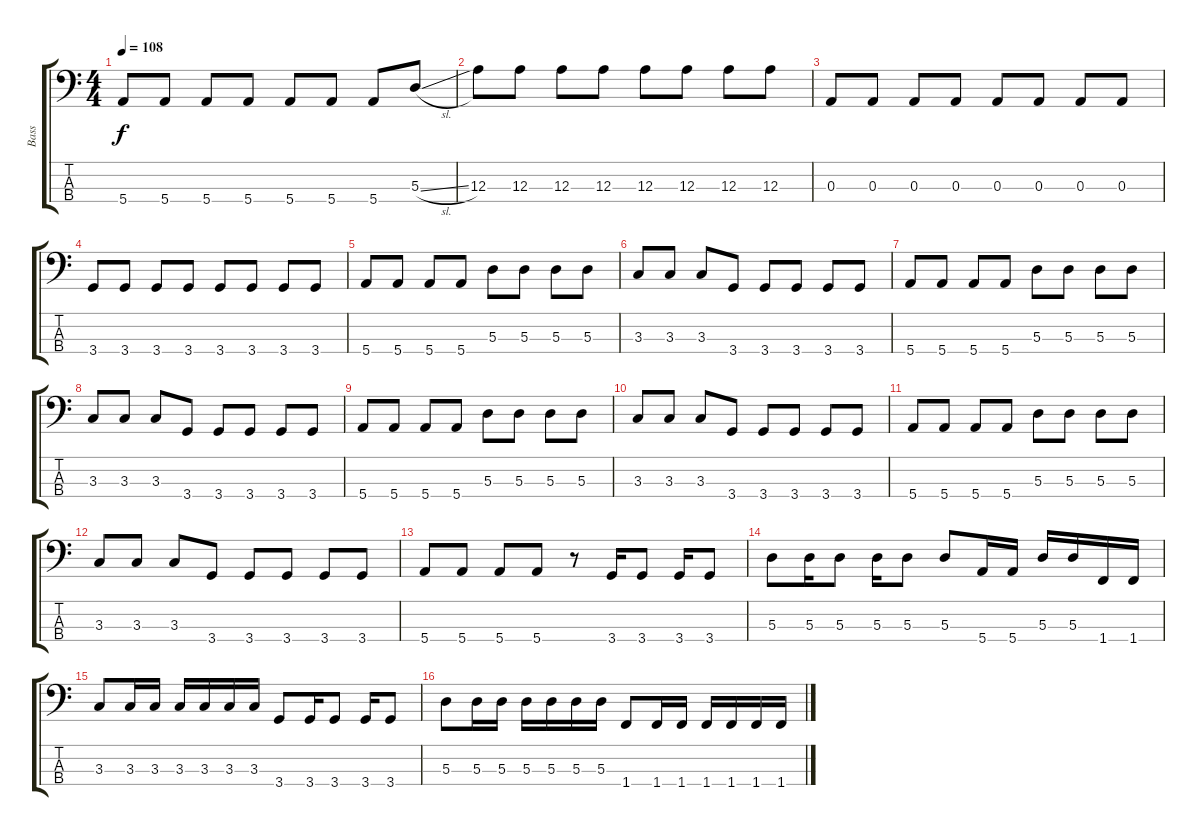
\track ("Bass" "Bass") {instrument electricbassfinger}
\staff {score tabs}
\tuning (G2 D2 A1 E1) {hide}
\ts (4 4)
\tempo 108
\clef f4
\ks c
5.4.8{dy f} 5.4.8 5.4.8 5.4.8 5.4.8 5.4.8 5.4.8 5.3{sl}.8 |
12.3.8 12.3.8 12.3.8 12.3.8 12.3.8 12.3.8 12.3.8 12.3.8 |
0.3.8 0.3.8 0.3.8 0.3.8 0.3.8 0.3.8 0.3.8 0.3.8 |
3.4.8 3.4.8 3.4.8 3.4.8 3.4.8 3.4.8 3.4.8 3.4.8 |
5.4.8 5.4.8 5.4.8 5.4.8 5.3.8 5.3.8 5.3.8 5.3.8 |
3.3.8 3.3.8 3.3.8 3.4.8 3.4.8 3.4.8 3.4.8 3.4.8 |
5.4.8 5.4.8 5.4.8 5.4.8 5.3.8 5.3.8 5.3.8 5.3.8 |
3.3.8 3.3.8 3.3.8 3.4.8 3.4.8 3.4.8 3.4.8 3.4.8 |
5.4.8 5.4.8 5.4.8 5.4.8 5.3.8 5.3.8 5.3.8 5.3.8 |
3.3.8 3.3.8 3.3.8 3.4.8 3.4.8 3.4.8 3.4.8 3.4.8 |
5.4.8 5.4.8 5.4.8 5.4.8 5.3.8 5.3.8 5.3.8 5.3.8 |
3.3.8 3.3.8 3.3.8 3.4.8 3.4.8 3.4.8 3.4.8 3.4.8 |
5.4.8 5.4.8 5.4.8 5.4.8 r.8 3.4.16 3.4.8 3.4.16 3.4.8 |
5.3.8 5.3.16 5.3.8 5.3.16 5.3.8 5.3.8 5.4.16 5.4.16 5.3.16 5.3.16 1.4.16 1.4.16 |
3.3.8 3.3.16 3.3.16 3.3.16 3.3.16 3.3.16 3.3.16 3.4.8 3.4.16 3.4.8 3.4.16 3.4.8 |
5.3.8 5.3.16 5.3.16 5.3.16 5.3.16 5.3.16 5.3.16 1.4.8 1.4.16 1.4.16 1.4.16 1.4.16 1.4.16 1.4.16
